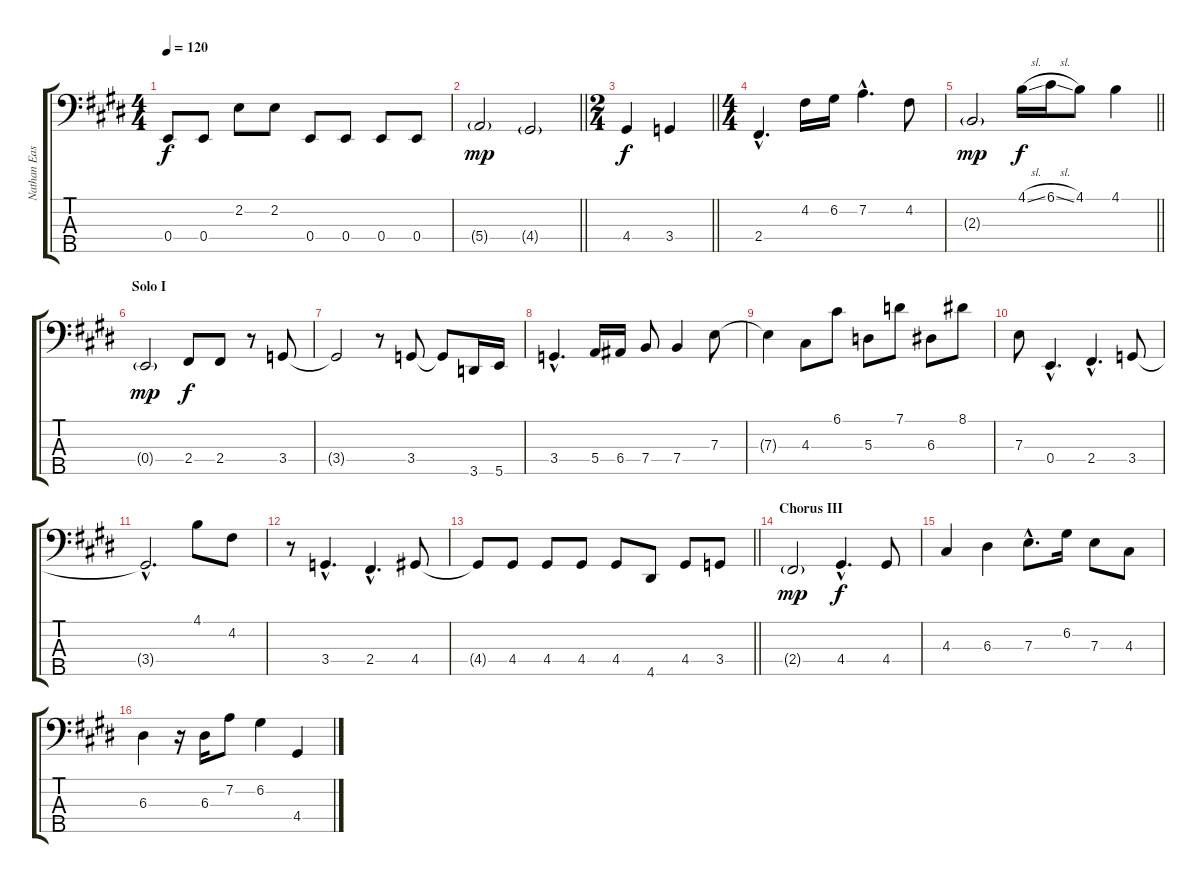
\track ("Nathan East Bass" "Nathan Eas") {instrument electricbassfinger}
\staff {score tabs}
\tuning (G2 D2 A1 E1 B0) {hide}
\ts (4 4)
\tempo 120
\clef f4
\ks e
0.4.8{dy f} 0.4.8 2.2.8 2.2.8 0.4.8 0.4.8 0.4.8 0.4.8 |
\barLineRight lightlight
5.4{g}.2{dy mp} 4.4{g}.2 |
\ts (2 4)
\barLineRight lightlight
4.4.4{dy f} 3.4.4 |
\ts (4 4)
2.4{hac}.4{d} 4.2.16 6.2.16 7.2{hac}.4{d} 4.2.8 |
\barLineRight lightlight
2.3{g}.2{dy mp} 4.1{sl}.16{dy f} 6.1{sl}.16 4.1.8 4.1.4 |
\section ("" "Solo I")
0.4{g}.2{dy mp} 2.4.8{dy f} 2.4.8 r.8 3.4.8 |
3.4{t}.2 r.8 3.4.8 3.4{t}.8 3.5.16 5.5.16 |
3.4{hac}.4{d} 5.4.16 6.4.16 7.4.8 7.4.4 7.3.8 |
7.3{t}.4 4.3.8 6.1.8 5.3.8 7.1.8 6.3.8 8.1.8 |
7.3.8 0.4{hac}.4{d} 2.4{hac}.4{d} 3.4.8 |
3.4{hac t}.2{d} 4.1.8 4.2.8 |
r.8 3.4{hac}.4{d} 2.4{hac}.4{d} 4.4.8 |
\barLineRight lightlight
4.4{t}.8 4.4.8 4.4.8 4.4.8 4.4.8 4.5.8 4.4.8 3.4.8 |
\section ("" "Chorus III")
2.4{g}.2{dy mp} 4.4{hac}.4{d dy f} 4.4.8 |
4.3.4 6.3.4 7.3{hac}.8{d} 6.2.16 7.3.8 4.3.8 |
6.3.4 r.16 6.3.16 7.2.8 6.2.4 4.4.4
